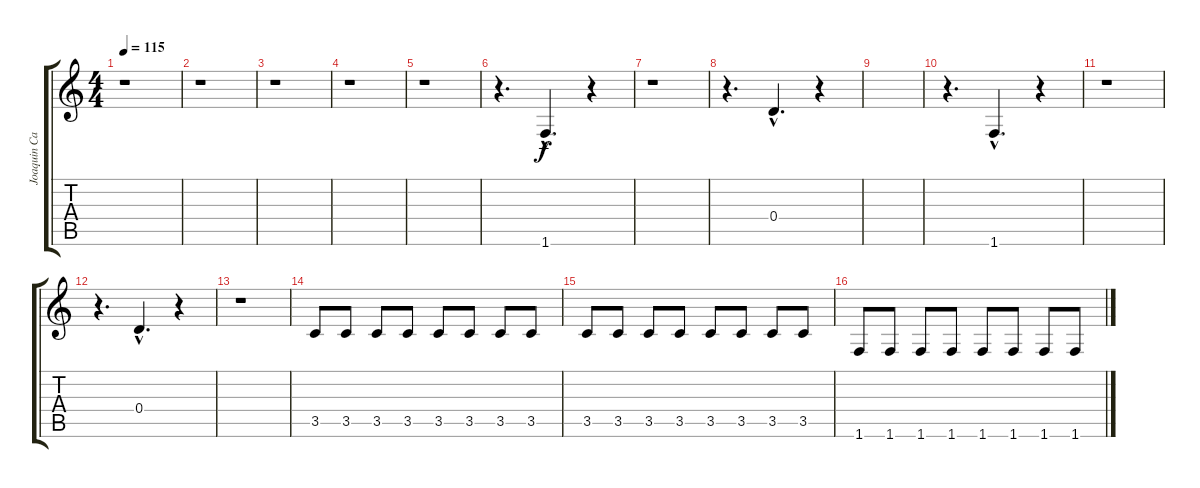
\track ("Joaquin Cardiel" "Joaquin Ca") {instrument electricbasspick}
\staff {score tabs}
\tuning (E4 B3 G3 D3 A2 E2) {hide}
\ts (4 4)
\tempo 115
\clef g2
\ks c
r.1{dy f} |
r.1 |
r.1 |
r.1 |
r.1 |
r.4{d} 1.6{hac}.4{d} r.4 |
r.1 |
r.4{d} 0.4{hac}.4{d} r.4 |
|
r.4{d} 1.6{hac}.4{d} r.4 |
r.1 |
r.4{d} 0.4{hac}.4{d} r.4 |
r.1 |
3.5.8 3.5.8 3.5.8 3.5.8 3.5.8 3.5.8 3.5.8 3.5.8 |
3.5.8 3.5.8 3.5.8 3.5.8 3.5.8 3.5.8 3.5.8 3.5.8 |
1.6.8 1.6.8 1.6.8 1.6.8 1.6.8 1.6.8 1.6.8 1.6.8
